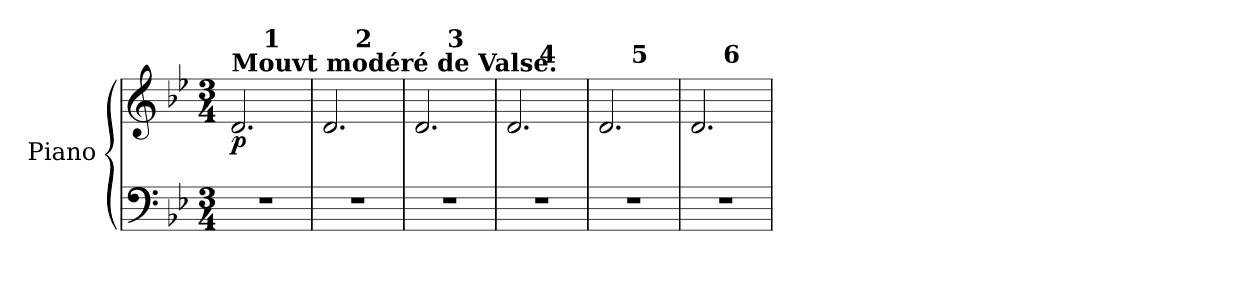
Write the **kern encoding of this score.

**kern	**kern	**dynam
*part1	*part1	*part1
*staff2	*staff1	*staff1/2
*I"Piano	*	*
*I'Pno	*	*
*clefF4	*clefG2	*
*k[b-e-]	*k[b-e-]	*
*B-:	*B-:	*
*M3/4	*M3/4	*
!!LO:REH:place=s1:b:B:enc=none:fs=7.7:t=1:qo=1.5
=1	=1	=1
!	!LO:TX:a:B:t=Mouvt modéré de Valse.	!
!LO:N:vis=1	!	!LO:DY:b
2.r	2.d/	p
!!LO:REH:place=s1:b:B:enc=none:fs=7.7:t=2:qo=1.5
=2	=2	=2
2.r	2.d/	.
!!LO:REH:place=s1:b:B:enc=none:fs=7.7:t=3:qo=1.5
=3	=3	=3
2.r	2.d/	.
!!LO:REH:place=s1:b:B:enc=none:fs=7.7:t=4:qo=1.5
=4	=4	=4
2.r	2.d/	.
!!LO:REH:place=s1:b:B:enc=none:fs=7.7:t=5:qo=1.5
=5	=5	=5
2.r	2.d/	.
!!LO:REH:place=s1:b:B:enc=none:fs=7.7:t=6:qo=1.5
=6	=6	=6
2.r	2.d/	.
=	=	=
*-	*-	*-
